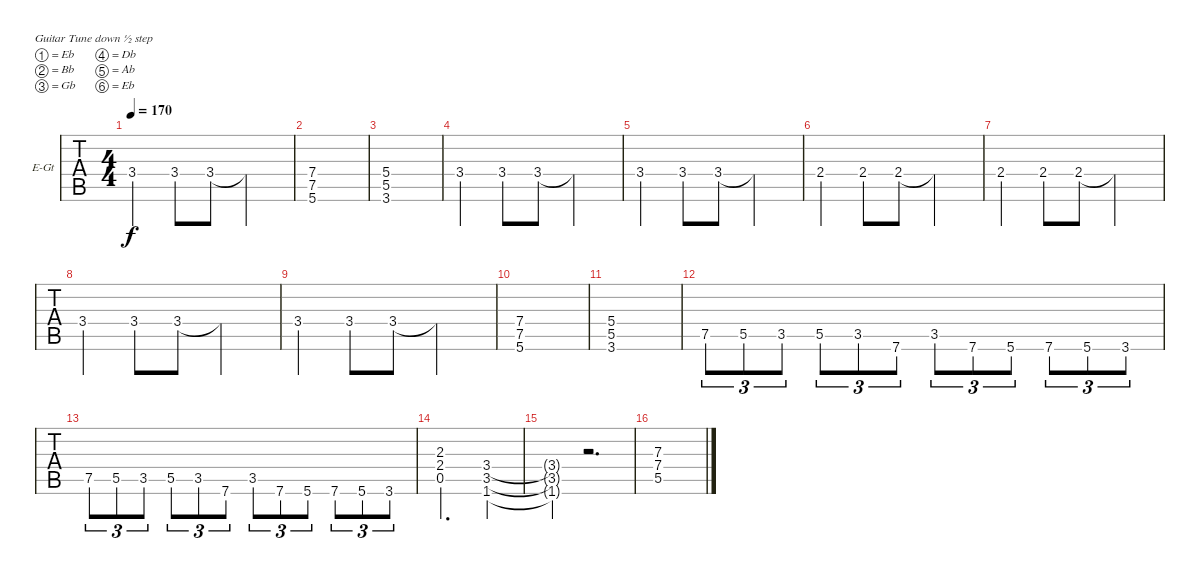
\bracketExtendMode groupsimilarinstruments
\firstSystemTrackNameOrientation horizontal
\otherSystemsTrackNameOrientation horizontal
\track ("Илья Мамонтов" "E-Gt") {instrument distortionguitar}
\staff {tabs}
\tuning (Eb4 Bb3 Gb3 Db3 Ab2 Eb2)
\ts (4 4)
\tempo 170
\clef g2
\ks c
3.4.4{dy f} 3.4.8 3.4.8 3.4{t}.2 |
(7.4 7.5 5.6).1 |
(5.4 5.5 3.6).1 |
3.4.4 3.4.8 3.4.8 3.4{t}.2 |
3.4.4 3.4.8 3.4.8 3.4{t}.2 |
2.4.4 2.4.8 2.4.8 2.4{t}.2 |
2.4.4 2.4.8 2.4.8 2.4{t}.2 |
3.4.4 3.4.8 3.4.8 3.4{t}.2 |
3.4.4 3.4.8 3.4.8 3.4{t}.2 |
(7.4 7.5 5.6).1 |
(5.4 5.5 3.6).1 |
7.5.8{tu (3 2)} 5.5.8{tu (3 2)} 3.5.8{tu (3 2)} 5.5.8{tu (3 2)} 3.5.8{tu (3 2)} 7.6.8{tu (3 2)} 3.5.8{tu (3 2)} 7.6.8{tu (3 2)} 5.6.8{tu (3 2)} 7.6.8{tu (3 2)} 5.6.8{tu (3 2)} 3.6.8{tu (3 2)} |
7.5.8{tu (3 2)} 5.5.8{tu (3 2)} 3.5.8{tu (3 2)} 5.5.8{tu (3 2)} 3.5.8{tu (3 2)} 7.6.8{tu (3 2)} 3.5.8{tu (3 2)} 7.6.8{tu (3 2)} 5.6.8{tu (3 2)} 7.6.8{tu (3 2)} 5.6.8{tu (3 2)} 3.6.8{tu (3 2)} |
(2.3 2.4 0.5).2{d} (3.4 3.5 1.6).4 |
(3.4{t} 3.5{t} 1.6{t}).4 r.2{d} |
(7.3 7.4 5.5).1
